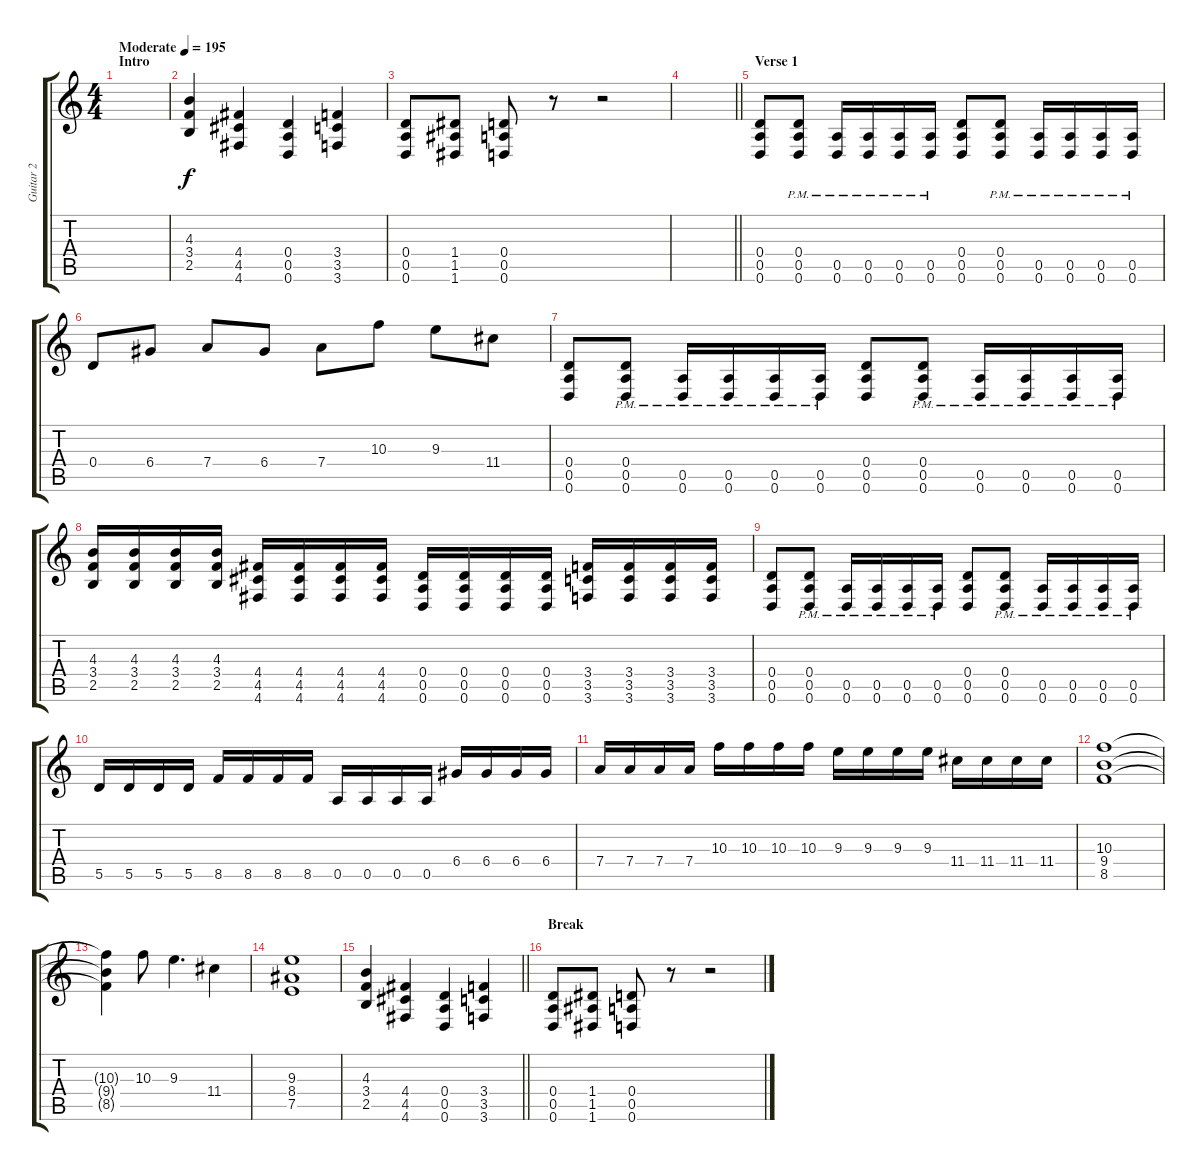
\track ("Guitar 2" "Guitar 2") {instrument overdrivenguitar}
\staff {score tabs}
\tuning (E4 B3 G3 D3 A2 D2) {hide}
\ts (4 4)
\section ("" "Intro")
\tempo (195 "Moderate")
\clef g2
\ks c
|
(4.3 3.4 2.5).4 (4.4 4.5 4.6).4 (0.4 0.5 0.6).4 (3.4 3.5 3.6).4 |
(0.4 0.5 0.6).8 (1.4 1.5 1.6).8 (0.4 0.5 0.6).8 r.8 r.2 |
\barLineRight lightlight
|
\section ("" "Verse 1")
(0.4 0.5 0.6).8 (0.4{pm} 0.5{pm} 0.6{pm}).8 (0.5{pm} 0.6{pm}).16 (0.5{pm} 0.6{pm}).16 (0.5{pm} 0.6{pm}).16 (0.5{pm} 0.6{pm}).16 (0.4 0.5 0.6).8 (0.4{pm} 0.5{pm} 0.6{pm}).8 (0.5{pm} 0.6{pm}).16 (0.5{pm} 0.6{pm}).16 (0.5{pm} 0.6{pm}).16 (0.5{pm} 0.6{pm}).16 |
0.4.8 6.4.8 7.4.8 6.4.8 7.4.8 10.3.8 9.3.8 11.4.8 |
(0.4 0.5 0.6).8 (0.4{pm} 0.5{pm} 0.6{pm}).8 (0.5{pm} 0.6{pm}).16 (0.5{pm} 0.6{pm}).16 (0.5{pm} 0.6{pm}).16 (0.5{pm} 0.6{pm}).16 (0.4 0.5 0.6).8 (0.4{pm} 0.5{pm} 0.6{pm}).8 (0.5{pm} 0.6{pm}).16 (0.5{pm} 0.6{pm}).16 (0.5{pm} 0.6{pm}).16 (0.5{pm} 0.6{pm}).16 |
(4.3 3.4 2.5).16 (4.3 3.4 2.5).16 (4.3 3.4 2.5).16 (4.3 3.4 2.5).16 (4.4 4.5 4.6).16 (4.4 4.5 4.6).16 (4.4 4.5 4.6).16 (4.4 4.5 4.6).16 (0.4 0.5 0.6).16 (0.4 0.5 0.6).16 (0.4 0.5 0.6).16 (0.4 0.5 0.6).16 (3.4 3.5 3.6).16 (3.4 3.5 3.6).16 (3.4 3.5 3.6).16 (3.4 3.5 3.6).16 |
(0.4 0.5 0.6).8 (0.4{pm} 0.5{pm} 0.6{pm}).8 (0.5{pm} 0.6{pm}).16 (0.5{pm} 0.6{pm}).16 (0.5{pm} 0.6{pm}).16 (0.5{pm} 0.6{pm}).16 (0.4 0.5 0.6).8 (0.4{pm} 0.5{pm} 0.6{pm}).8 (0.5{pm} 0.6{pm}).16 (0.5{pm} 0.6{pm}).16 (0.5{pm} 0.6{pm}).16 (0.5{pm} 0.6{pm}).16 |
5.5.16 5.5.16 5.5.16 5.5.16 8.5.16 8.5.16 8.5.16 8.5.16 0.5.16 0.5.16 0.5.16 0.5.16 6.4.16 6.4.16 6.4.16 6.4.16 |
7.4.16 7.4.16 7.4.16 7.4.16 10.3.16 10.3.16 10.3.16 10.3.16 9.3.16 9.3.16 9.3.16 9.3.16 11.4.16 11.4.16 11.4.16 11.4.16 |
(10.3 9.4 8.5).1 |
(10.3{t} 9.4{t} 8.5{t}).4 10.3.8 9.3.4{d} 11.4.4 |
(9.3 8.4 7.5).1 |
\barLineRight lightlight
(4.3 3.4 2.5).4 (4.4 4.5 4.6).4 (0.4 0.5 0.6).4 (3.4 3.5 3.6).4 |
\section ("" "Break")
(0.4 0.5 0.6).8 (1.4 1.5 1.6).8 (0.4 0.5 0.6).8 r.8 r.2
